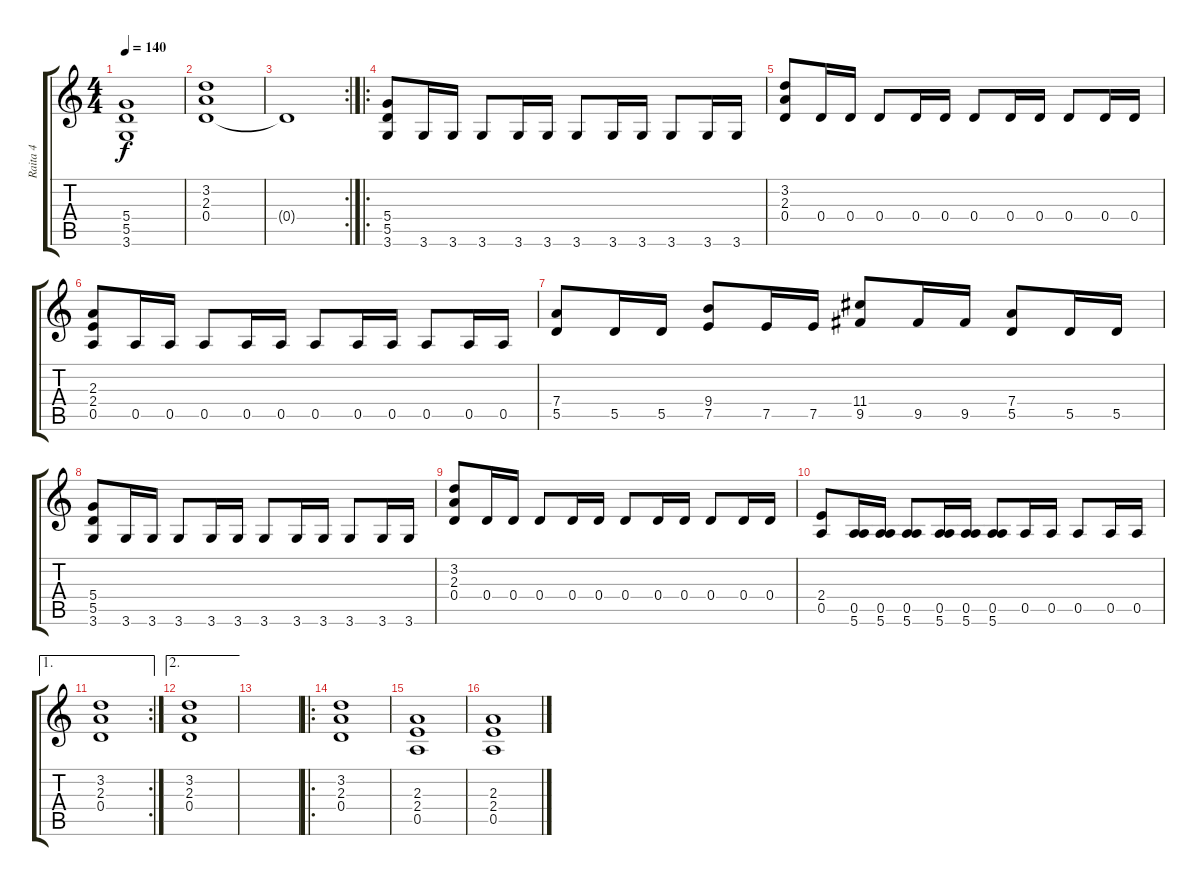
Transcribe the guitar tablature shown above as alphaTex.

\track ("Raita 4" "Raita 4") {instrument distortionguitar}
\staff {score tabs}
\tuning (E4 B3 G3 D3 A2 E2) {hide}
\ts (4 4)
\tempo 140
\clef g2
\ks c
(5.4 5.5 3.6).1{dy f} |
(3.2 2.3 0.4).1 |
\rc 2
0.4{t}.1 |
\ro
(5.4 5.5 3.6).8 3.6.16 3.6.16 3.6.8 3.6.16 3.6.16 3.6.8 3.6.16 3.6.16 3.6.8 3.6.16 3.6.16 |
(3.2 2.3 0.4).8 0.4.16 0.4.16 0.4.8 0.4.16 0.4.16 0.4.8 0.4.16 0.4.16 0.4.8 0.4.16 0.4.16 |
(2.3 2.4 0.5).8 0.5.16 0.5.16 0.5.8 0.5.16 0.5.16 0.5.8 0.5.16 0.5.16 0.5.8 0.5.16 0.5.16 |
(7.4 5.5).8 5.5.16 5.5.16 (9.4 7.5).8 7.5.16 7.5.16 (11.4 9.5).8 9.5.16 9.5.16 (7.4 5.5).8 5.5.16 5.5.16 |
(5.4 5.5 3.6).8 3.6.16 3.6.16 3.6.8 3.6.16 3.6.16 3.6.8 3.6.16 3.6.16 3.6.8 3.6.16 3.6.16 |
(3.2 2.3 0.4).8 0.4.16 0.4.16 0.4.8 0.4.16 0.4.16 0.4.8 0.4.16 0.4.16 0.4.8 0.4.16 0.4.16 |
(2.4 0.5).8 (0.5 5.6).16 (0.5 5.6).16 (0.5 5.6).8 (0.5 5.6).16 (0.5 5.6).16 (0.5 5.6).8 0.5.16 0.5.16 0.5.8 0.5.16 0.5.16 |
\ae 1
\rc 2
(3.2 2.3 0.4).1 |
\ae 2
(3.2 2.3 0.4).1 |
|
\ro
(3.2 2.3 0.4).1 |
(2.3 2.4 0.5).1 |
(2.3 2.4 0.5).1
